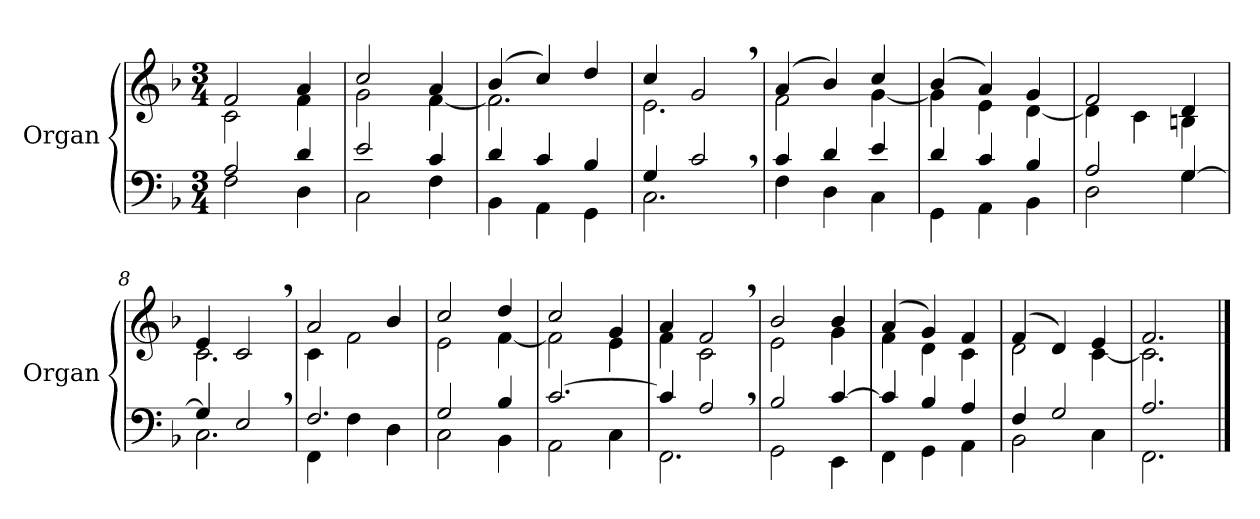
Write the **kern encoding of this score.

**kern	**kern
*part1	*part1
*staff2	*staff1
*I"Organ	*
*I'Organ	*
*clefF4	*clefG2
*k[b-]	*k[b-]
*M3/4	*M3/4
=1	=1
*^	*^
2A/	2F\	2f/	2c\
4d/	4D\	4a/	4f\
=2	=2	=2	=2
2e/	2C\	2cc/	2g\
4c/	4F\	4a/	[<4f\
=3	=3	=3	=3
4d/	4BB-\	(>4b-/	2.f\]
4c/	4AA\	4cc/)	.
4B-/	4GG\	4dd/	.
=4	=4	=4	=4
4G/	2.C\	4cc/	2.e\
2c,/	.	2g,/	.
=5	=5	=5	=5
4c/	4F\	(>4a/	2f\
4d/	4D\	4b-/)	.
4e/	4C\	4cc/	[<4g\
=6	=6	=6	=6
4d/	4GG\	(>4b-/	4g\]
4c/	4AA\	4a/)	4e\
4B-/	4BB-\	4g/	[<4d\
=7	=7	=7	=7
2A/	2D\	2f/	4d\]
.	.	.	4c\
[>4G/	4G\	4d/	4Bn\
=8	=8	=8	=8
4G/]	2.C\	4e/	2.c\
2E,/	.	2c,/	.
=9	=9	=9	=9
2.F/	4FF\	2a/	4c\
.	4F\	.	2f\
.	4D\	4b-/	.
=10	=10	=10	=10
2G/	2C\	2cc/	2e\
4B-/	4BB-\	4dd/	[<4f\
=11	=11	=11	=11
[>2.c/	2AA\	2cc/	2f\]
.	4C\	4g/	4e\
=12	=12	=12	=12
4c/]	2.FF\	4a/	4f\
2A,/	.	2f,/	2c\
=13	=13	=13	=13
2B-/	2GG\	2b-/	2e\
[>4c/	4EE\	4b-/	4g\
=14	=14	=14	=14
4c/]	4FF\	(>4a/	4f\
4B-/	4GG\	4g/)	4d\
4A/	4AA\	4f/	4c\
=15	=15	=15	=15
4F/	2BB-\	(>4f/	2d\
2G/	.	4d/)	.
.	4C\	4e/	[<4c\
=16	=16	=16	=16
2.A/	2.FF\	2.f/	2.c\]
*v	*v	*	*
*	*v	*v
==	==
*-	*-
